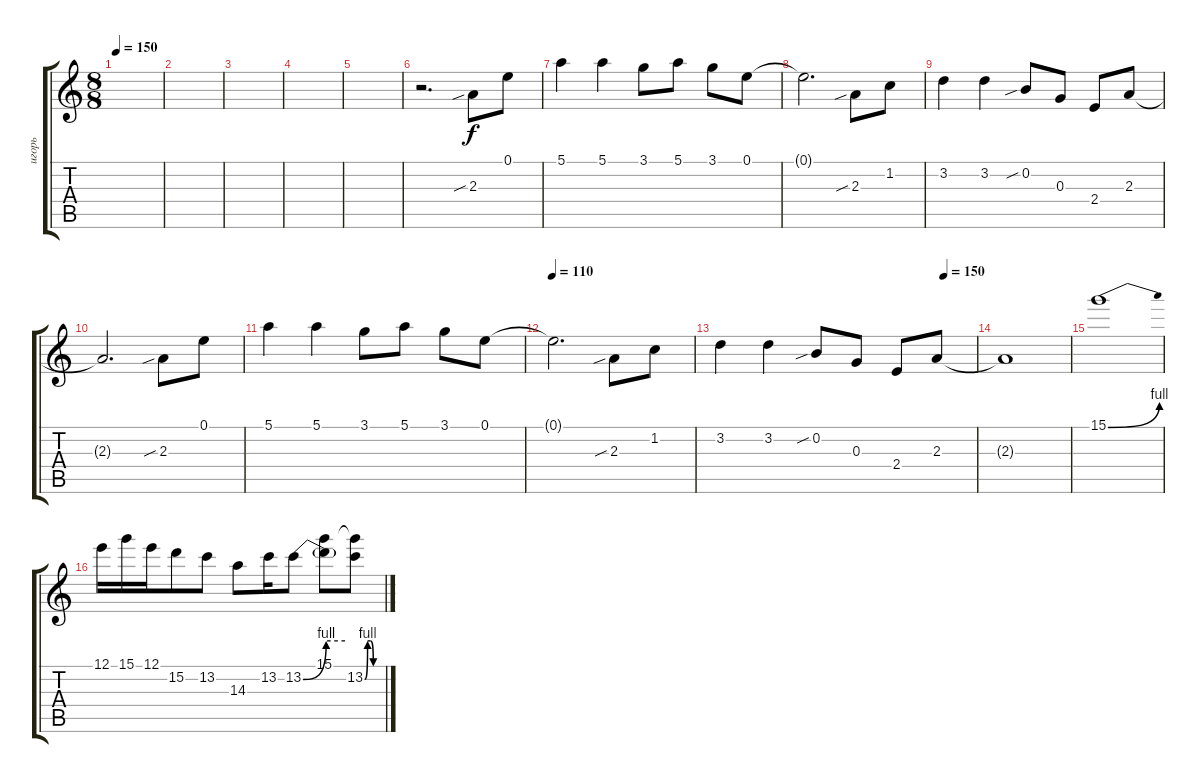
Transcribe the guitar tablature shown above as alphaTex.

\track ("игорь" "игорь") {instrument distortionguitar}
\staff {score tabs}
\tuning (E4 B3 G3 D3 A2 E2) {hide}
\ts (8 8)
\tempo 150
\clef g2
\ks c
|
|
|
|
|
r.2{d volume 16} 2.3{sib}.8{dy f} 0.1.8 |
5.1.4 5.1.4 3.1.8 5.1.8 3.1.8 0.1.8 |
0.1{t}.2{d} 2.3{sib}.8 1.2.8 |
3.2.4 3.2.4 0.2{sib}.8 0.3.8 2.4.8 2.3.8 |
2.3{t}.2{d} 2.3{sib}.8 0.1.8 |
5.1.4 5.1.4 3.1.8 5.1.8 3.1.8 0.1.8 |
\tempo 110
0.1{t}.2{d} 2.3{sib}.8 1.2.8 |
\tempo (150 0.875)
3.2.4 3.2.4 0.2{sib}.8 0.3.8 2.4.8 2.3.8 |
2.3{t}.1 |
15.1{be (bend 0 0 60 4)}.1 |
12.1.16 15.1.16 12.1.16 15.2.8 13.2.8 14.3.8 13.2.16 13.2{be (bend 0 0 60 4)}.8 (15.1 13.2{be (hold 0 4 60 4) t}).8 (15.1{t} 13.2{be (custom 0 0 10 4 20 4 30 0 60 0)}).8
